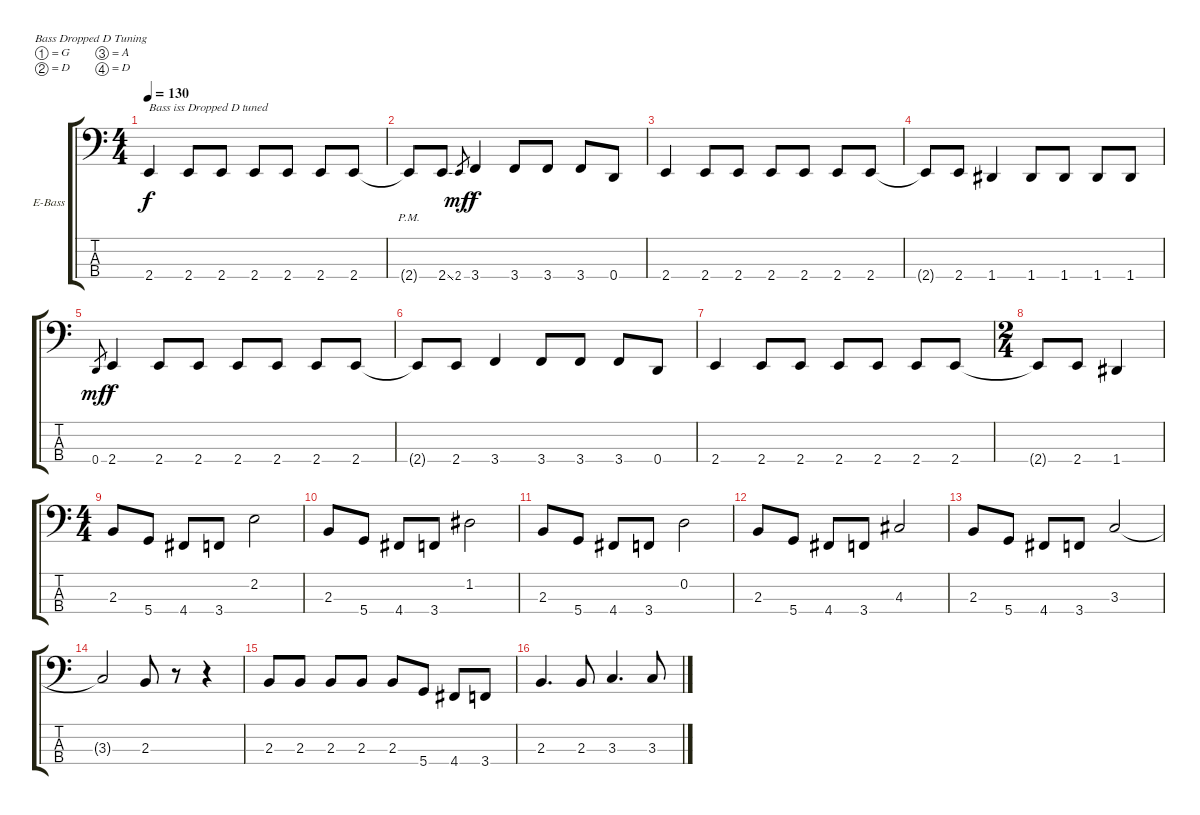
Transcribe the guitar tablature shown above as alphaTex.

\bracketExtendMode groupsimilarinstruments
\firstSystemTrackNameOrientation horizontal
\otherSystemsTrackNameOrientation horizontal
\track ("David Ellefson" "E-Bass") {instrument electricbasspick}
\staff {score tabs}
\tuning (G2 D2 A1 D1)
\ts (4 4)
\tempo 130
\clef f4
\ks c
2.4.4{txt "Bass iss Dropped D tuned" dy f instrument electricbasspick} 2.4.8 2.4.8 2.4.8 2.4.8 2.4.8 2.4.8 |
2.4{pm t}.8 2.4{ss}.8 2.4.8{gr dy mf} 3.4.4{dy f} 3.4.8 3.4.8 3.4.8 0.4.8 |
2.4.4 2.4.8 2.4.8 2.4.8 2.4.8 2.4.8 2.4.8 |
2.4{t}.8 2.4.8 1.4.4 1.4.8 1.4.8 1.4.8 1.4.8 |
0.4.8{gr dy mf} 2.4.4{dy f} 2.4.8 2.4.8 2.4.8 2.4.8 2.4.8 2.4.8 |
2.4{t}.8 2.4.8 3.4.4 3.4.8 3.4.8 3.4.8 0.4.8 |
2.4.4 2.4.8 2.4.8 2.4.8 2.4.8 2.4.8 2.4.8 |
\ts (2 4)
2.4{t}.8 2.4.8 1.4.4 |
\ts (4 4)
2.3.8 5.4.8 4.4.8 3.4.8 2.2.2 |
2.3.8 5.4.8 4.4.8 3.4.8 1.2.2 |
2.3.8 5.4.8 4.4.8 3.4.8 0.2.2 |
2.3.8 5.4.8 4.4.8 3.4.8 4.3.2 |
2.3.8 5.4.8 4.4.8 3.4.8 3.3.2 |
3.3{t}.2 2.3.8 r.8 r.4 |
2.3.8 2.3.8 2.3.8 2.3.8 2.3.8 5.4.8 4.4.8 3.4.8 |
2.3.4{d} 2.3.8 3.3.4{d} 3.3.8
